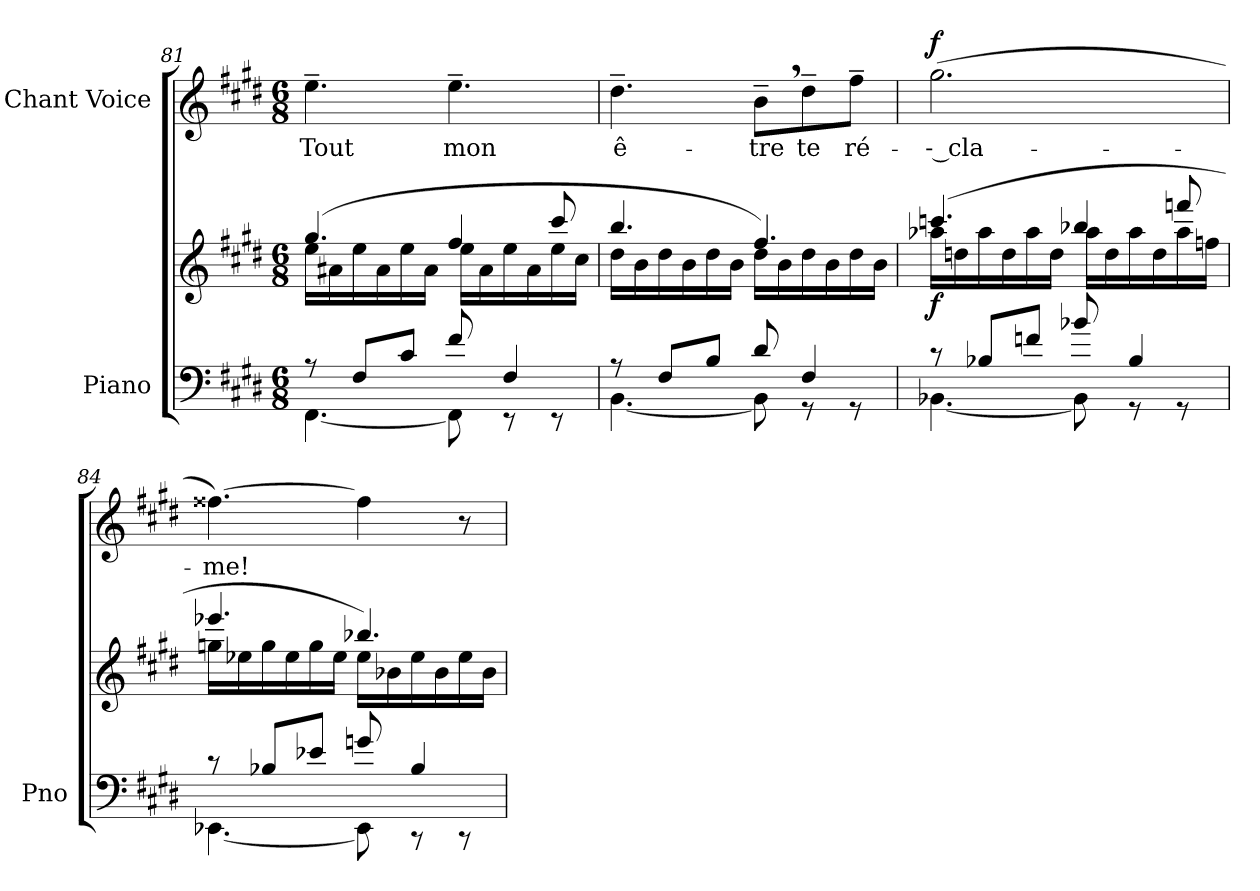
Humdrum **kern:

**kern	**kern	**dynam	**kern	**text	**dynam
*part2	*part2	*part2	*part1	*part1	*part1
*staff3	*staff2	*staff2/3	*staff1	*staff1	*staff1
*I"Piano	*	*	*I"Chant Voice	*	*
*I'Pno	*	*	*	*	*
!!LO:LB:g=z
*clefF4	*clefG2	*	*clefG2	*	*
*k[f#c#g#d#]	*k[f#c#g#d#]	*	*k[f#c#g#d#]	*	*
*M6/8	*M6/8	*	*M6/8	*	*
=81	=81	=81	=81	=81	=81
*^	*^	*	*	*	*
!	!	!	!	!	!	!LO:LY:b	!
8r	[4.FF#\	(4.gg#/	16ee\LL	.	4.ee~\	Tout	.
.	.	.	16a#X\	.	.	.	.
8F#/L	.	.	16ee\	.	.	.	.
.	.	.	16a#\	.	.	.	.
8c#/J	.	.	16ee\	.	.	.	.
.	.	.	16a#\JJ	.	.	.	.
!	!	!	!	!	!	!LO:LY:b	!
8f#/	8FF#\]	4ff#/	16ee\LL	.	4.ee~\	mon	.
.	.	.	16a#\	.	.	.	.
4F#/	8r	.	16ee\	.	.	.	.
.	.	.	16a#\	.	.	.	.
.	8r	8ccc#/	16ee\	.	.	.	.
.	.	.	16cc#\JJ	.	.	.	.
=82	=82	=82	=82	=82	=82	=82	=82
!	!	!	!	!	!	!LO:LY:b	!
8r	[4.BB\	4.bb/	16dd#\LL	.	4.dd#~\	ê-	.
.	.	.	16b\	.	.	.	.
8F#/L	.	.	16dd#\	.	.	.	.
.	.	.	16b\	.	.	.	.
8B/J	.	.	16dd#\	.	.	.	.
.	.	.	16b\JJ	.	.	.	.
!	!	!	!	!	!	!LO:LY:b	!
8d#/	8BB\]	4.ff#/)	16dd#\LL	.	8b~,\L	-tre	.
.	.	.	16b\	.	.	.	.
!	!	!	!	!	!	!LO:LY:b	!
4F#/	8r	.	16dd#\	.	8dd#~\	te	.
.	.	.	16b\	.	.	.	.
!	!	!	!	!	!	!LO:LY:b	!
.	8r	.	16dd#\	.	8ff#~\J	ré-	.
.	.	.	16b\JJ	.	.	.	.
!!LO:PB:g=z
=83	=83	=83	=83	=83	=83	=83	=83
!	!	!	!	!LO:DY:b	!	!LO:LY:b	!LO:DY:a
8r	[4.BB-X\	(4.cccn/	16aa-X\LL	f	(2.gg#\	-- cla-	f
.	.	.	16ddn\	.	.	.	.
8B-X/L	.	.	16aa-\	.	.	.	.
.	.	.	16dd\	.	.	.	.
8fn/J	.	.	16aa-\	.	.	.	.
.	.	.	16dd\JJ	.	.	.	.
8b-X/	8BB-\]	4bb-X/	16aa-\LL	.	.	.	.
.	.	.	16dd\	.	.	.	.
4B-/	8r	.	16aa-\	.	.	.	.
.	.	.	16dd\	.	.	.	.
.	8r	8fffn/	16aa-\	.	.	.	.
.	.	.	16ffn\JJ	.	.	.	.
=84	=84	=84	=84	=84	=84	=84	=84
!	!	!	!	!	!	!LO:LY:b	!
8r	[4.EE-X\	4.eee-X/	16ggn\LL	.	[4.ff##X\)	-me!	.
.	.	.	16ee-X\	.	.	.	.
8B-X/L	.	.	16gg\	.	.	.	.
.	.	.	16ee-\	.	.	.	.
8e-X/J	.	.	16gg\	.	.	.	.
.	.	.	16ee-\JJ	.	.	.	.
8gn/	8EE-\]	4.bb-X/)	16ee-\LL	.	4ff##\]	.	.
.	.	.	16b-X\	.	.	.	.
4B-/	8r	.	16ee-\	.	.	.	.
.	.	.	16b-\	.	.	.	.
.	8r	.	16ee-\	.	8r	.	.
.	.	.	16b-\JJ	.	.	.	.
*v	*v	*	*	*	*	*	*
*	*v	*v	*	*	*	*
=	=	=	=	=	=
*-	*-	*-	*-	*-	*-
